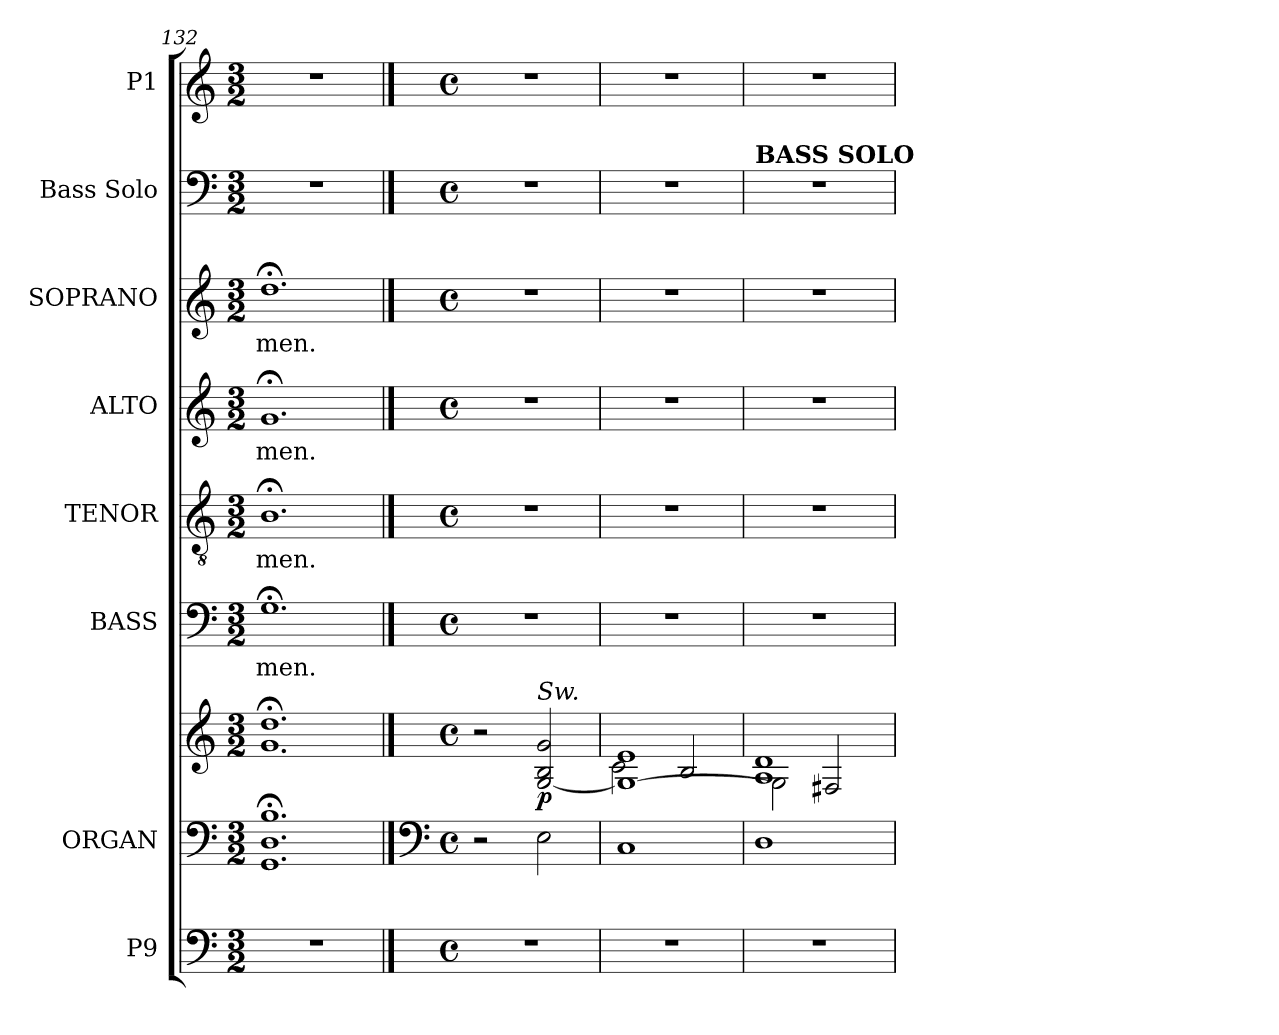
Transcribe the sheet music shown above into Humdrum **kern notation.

**kern	**kern	**kern	**dynam	**kern	**text	**kern	**text	**kern	**text	**kern	**text	**kern	**kern
*part8	*part7	*part7	*part7	*part6	*part6	*part5	*part5	*part4	*part4	*part3	*part3	*part2	*part1
*staff9	*staff8	*staff7	*staff7/8	*staff6	*staff6	*staff5	*staff5	*staff4	*staff4	*staff3	*staff3	*staff2	*staff1
*I"P9	*I"ORGAN	*	*	*I"BASS	*	*I"TENOR	*	*I"ALTO	*	*I"SOPRANO	*	*I"Bass Solo	*I"P1
*clefF4	*clefF4	*clefG2	*	*clefF4	*	*clefGv2	*	*clefG2	*	*clefG2	*	*clefF4	*clefG2
*	*	*	*	*	*	*ITrd7c12	*	*	*	*	*	*	*
*k[]	*k[]	*k[]	*	*k[]	*	*k[]	*	*k[]	*	*k[]	*	*k[]	*k[]
*C:	*C:	*C:	*	*C:	*	*C:	*	*C:	*	*C:	*	*C:	*C:
*M3/2	*M3/2	*M3/2	*	*M3/2	*	*M3/2	*	*M3/2	*	*M3/2	*	*M3/2	*M3/2
=132	=132	=132	=132	=132	=132	=132	=132	=132	=132	=132	=132	=132	=132
!LO:N:vis=1	!	!	!	!	!	!	!	!	!	!	!	!	!
*	*	*^	*	*	*	*	*	*	*	*	*	*	*
!	!	!	!	!	!	!LO:LY:b:color=#000000	!	!	!	!	!	!	!	!
!	!	!	!	!	!	!	!	!LO:LY:b:color=#000000	!	!	!	!	!	!
!	!	!	!	!	!	!	!	!	!	!LO:LY:b:color=#000000	!	!	!	!
!	!	!	!	!	!	!	!	!	!	!	!	!LO:LY:b:color=#000000	!LO:N:vis=1	!LO:N:vis=1
1.r	1.GGi; 1.Di; 1.Bi;	1.dd;i	1.gi	.	1.G;i	-men.	1.BB;i	-men.	1.g;i	-men.	1.dd;i	-men.	1.r	1.r
*	*	*v	*v	*	*	*	*	*	*	*	*	*	*	*
!!LO:PB:g=z
==1	==1	==1	==1	==1	==1	==1	==1	==1	==1	==1	==1	==1	==1
*	*clefF4	*	*	*	*	*	*	*	*	*	*	*	*
*M4/4	*M4/4	*M4/4	*	*M4/4	*	*M4/4	*	*M4/4	*	*M4/4	*	*M4/4	*M4/4
*met(c)	*met(c)	*met(c)	*	*met(c)	*	*met(c)	*	*met(c)	*	*met(c)	*	*met(c)	*met(c)
*	*	*	*	*	*	*	*	*	*	*	*	*MM60	*MM60
1r	2r	2r	.	1r	.	1r	.	1r	.	1r	.	1r	1r
!	!	!LO:TX:a:i:t=Sw.	!	!	!	!	!	!	!	!	!	!	!
.	2Ei\	[2Gi/ 2Bi 2gi	p	.	.	.	.	.	.	.	.	.	.
=2	=2	=2	=2	=2	=2	=2	=2	=2	=2	=2	=2	=2	=2
*	*	*^	*	*	*	*	*	*	*	*	*	*	*
1r	1Ci	1Gi_ 1ei	2ci\	.	1r	.	1r	.	1r	.	1r	.	1r	1r
.	.	.	2Bi/	.	.	.	.	.	.	.	.	.	.	.
=3	=3	=3	=3	=3	=3	=3	=3	=3	=3	=3	=3	=3	=3	=3
!	!	!	!	!	!	!	!	!	!	!	!	!	!LO:TX:a:B:t=BASS SOLO	!
1r	1Di	1Ai 1di	2Gi\]	.	1r	.	1r	.	1r	.	1r	.	1r	1r
.	.	.	2F#i/	.	.	.	.	.	.	.	.	.	.	.
*	*	*v	*v	*	*	*	*	*	*	*	*	*	*	*
=	=	=	=	=	=	=	=	=	=	=	=	=	=
*-	*-	*-	*-	*-	*-	*-	*-	*-	*-	*-	*-	*-	*-
